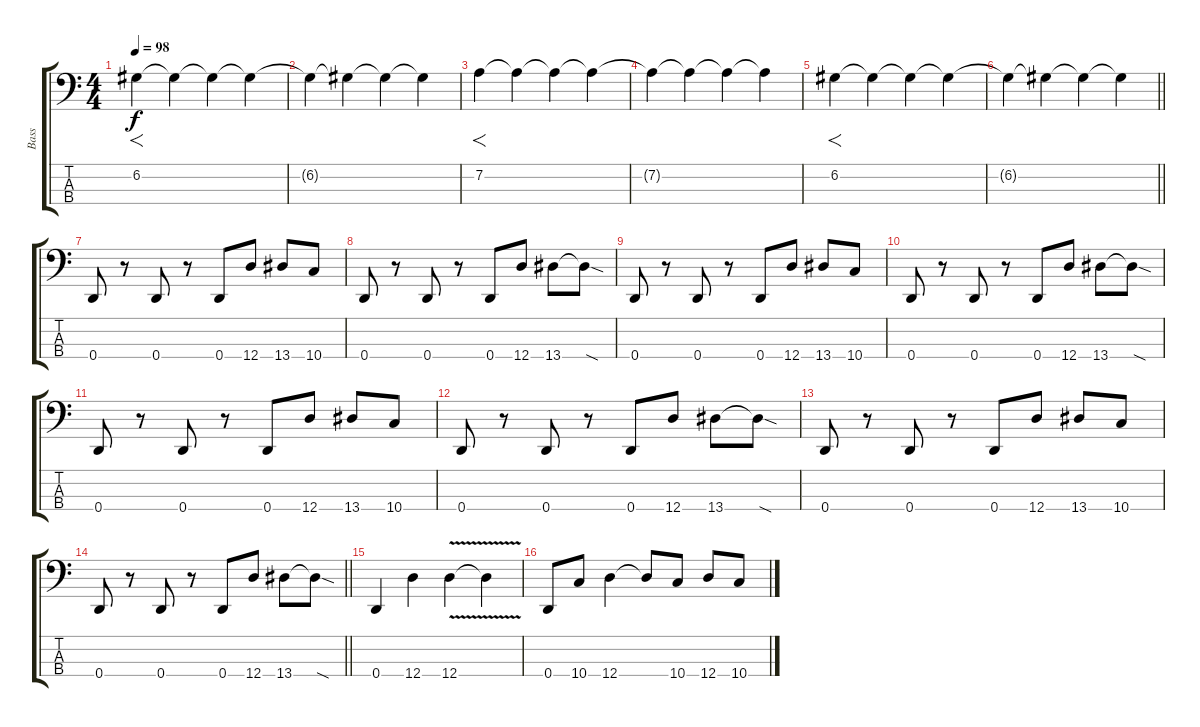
\track ("Bass" "Bass") {instrument electricbassfinger}
\staff {score tabs}
\tuning (G2 D2 A1 D1) {hide}
\ts (4 4)
\tempo 98
\clef f4
\ks c
6.2.4{f dy f} 6.2{t}.4 6.2{t}.4 6.2{t}.4 |
6.2{t}.4 6.2{t}.4 6.2{t}.4 6.2{t}.4 |
7.2.4{f} 7.2{t}.4 7.2{t}.4 7.2{t}.4 |
7.2{t}.4 7.2{t}.4 7.2{t}.4 7.2{t}.4 |
6.2.4{f} 6.2{t}.4 6.2{t}.4 6.2{t}.4 |
\barLineRight lightlight
6.2{t}.4 6.2{t}.4 6.2{t}.4 6.2{t}.4 |
\section ("" "")
0.4.8 r.8 0.4.8 r.8 0.4.8 12.4.8 13.4.8 10.4.8 |
0.4.8 r.8 0.4.8 r.8 0.4.8 12.4.8 13.4.8 13.4{sod t}.8 |
0.4.8 r.8 0.4.8 r.8 0.4.8 12.4.8 13.4.8 10.4.8 |
0.4.8 r.8 0.4.8 r.8 0.4.8 12.4.8 13.4.8 13.4{sod t}.8 |
0.4.8 r.8 0.4.8 r.8 0.4.8 12.4.8 13.4.8 10.4.8 |
0.4.8 r.8 0.4.8 r.8 0.4.8 12.4.8 13.4.8 13.4{sod t}.8 |
0.4.8 r.8 0.4.8 r.8 0.4.8 12.4.8 13.4.8 10.4.8 |
\barLineRight lightlight
0.4.8 r.8 0.4.8 r.8 0.4.8 12.4.8 13.4.8 13.4{sod t}.8 |
\section ("" "")
0.4.4 12.4.4 12.4{v}.4 12.4{t}.4 |
0.4.8 10.4.8 12.4.4 12.4{t}.8 10.4.8 12.4.8 10.4.8
